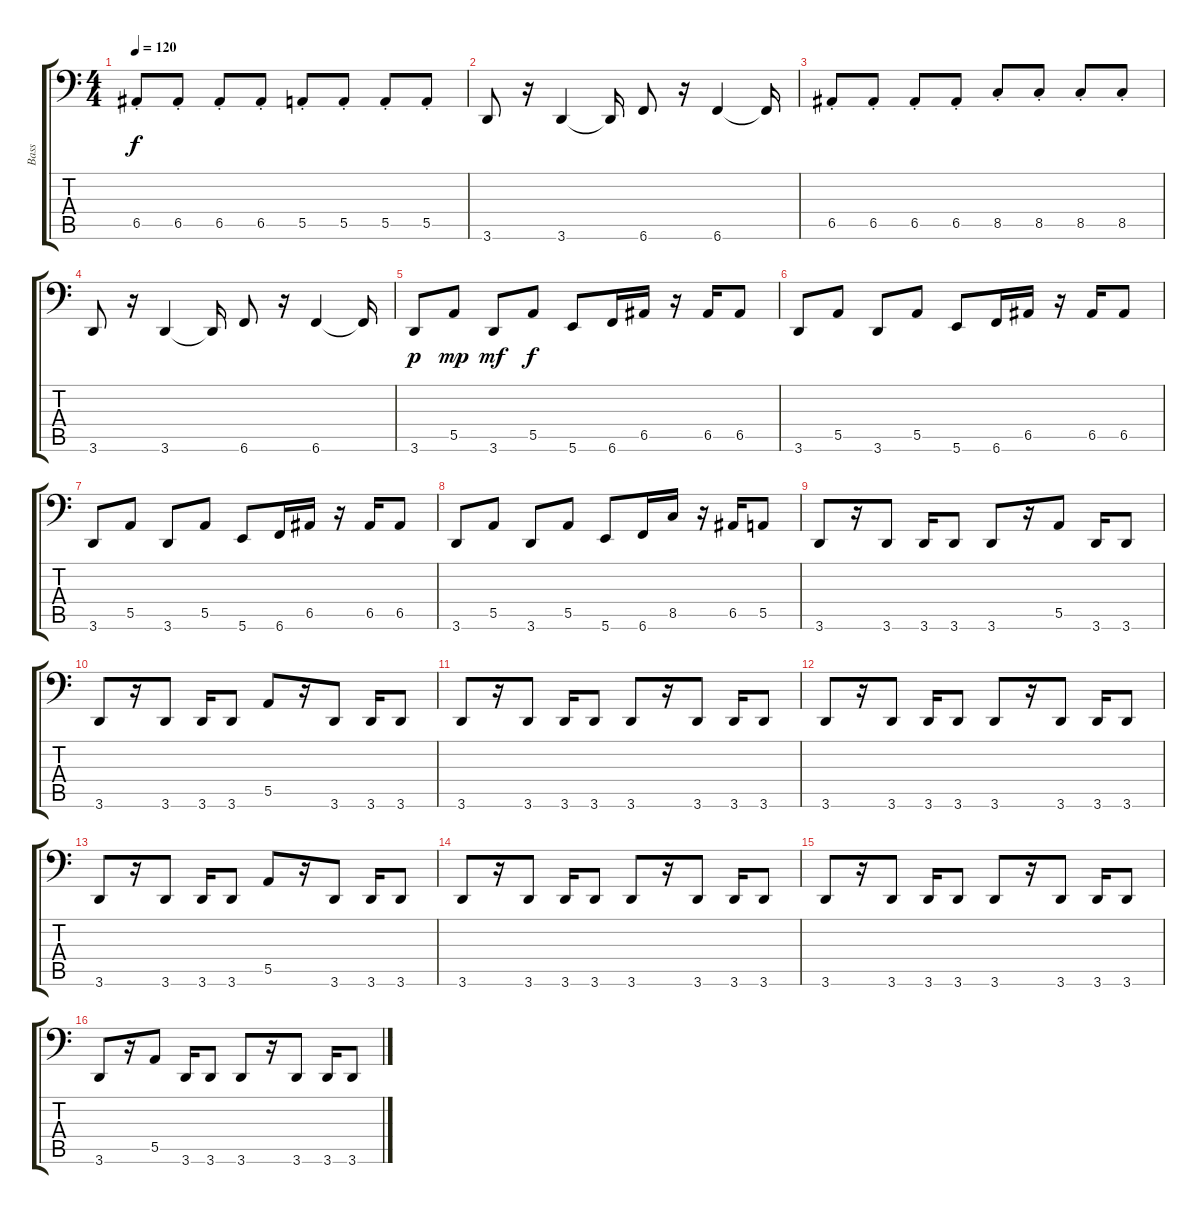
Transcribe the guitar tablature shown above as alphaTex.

\track ("Bass" "Bass") {instrument electricbassfinger}
\staff {score tabs}
\tuning (B2 G2 D2 A1 E1 B0) {hide}
\ts (4 4)
\tempo 120
\clef f4
\ks c
6.5{st}.8{dy f} 6.5{st}.8 6.5{st}.8 6.5{st}.8 5.5{st}.8 5.5{st}.8 5.5{st}.8 5.5{st}.8 |
3.6.8 r.16 3.6.4 3.6{t}.16 6.6.8 r.16 6.6.4 6.6{t}.16 |
6.5{st}.8 6.5{st}.8 6.5{st}.8 6.5{st}.8 8.5{st}.8 8.5{st}.8 8.5{st}.8 8.5{st}.8 |
3.6.8 r.16 3.6.4 3.6{t}.16 6.6.8 r.16 6.6.4 6.6{t}.16 |
3.6.8{dy p} 5.5.8{dy mp} 3.6.8{dy mf} 5.5.8{dy f} 5.6.8 6.6.16 6.5.16 r.16 6.5.16 6.5.8 |
3.6.8 5.5.8 3.6.8 5.5.8 5.6.8 6.6.16 6.5.16 r.16 6.5.16 6.5.8 |
3.6.8 5.5.8 3.6.8 5.5.8 5.6.8 6.6.16 6.5.16 r.16 6.5.16 6.5.8 |
3.6.8 5.5.8 3.6.8 5.5.8 5.6.8 6.6.16 8.5.16 r.16 6.5.16 5.5.8 |
3.6.8 r.16 3.6.8 3.6.16 3.6.8 3.6.8 r.16 5.5.8 3.6.16 3.6.8 |
3.6.8 r.16 3.6.8 3.6.16 3.6.8 5.5.8 r.16 3.6.8 3.6.16 3.6.8 |
3.6.8 r.16 3.6.8 3.6.16 3.6.8 3.6.8 r.16 3.6.8 3.6.16 3.6.8 |
3.6.8 r.16 3.6.8 3.6.16 3.6.8 3.6.8 r.16 3.6.8 3.6.16 3.6.8 |
3.6.8 r.16 3.6.8 3.6.16 3.6.8 5.5.8 r.16 3.6.8 3.6.16 3.6.8 |
3.6.8 r.16 3.6.8 3.6.16 3.6.8 3.6.8 r.16 3.6.8 3.6.16 3.6.8 |
3.6.8 r.16 3.6.8 3.6.16 3.6.8 3.6.8 r.16 3.6.8 3.6.16 3.6.8 |
3.6.8 r.16 5.5.8 3.6.16 3.6.8 3.6.8 r.16 3.6.8 3.6.16 3.6.8
